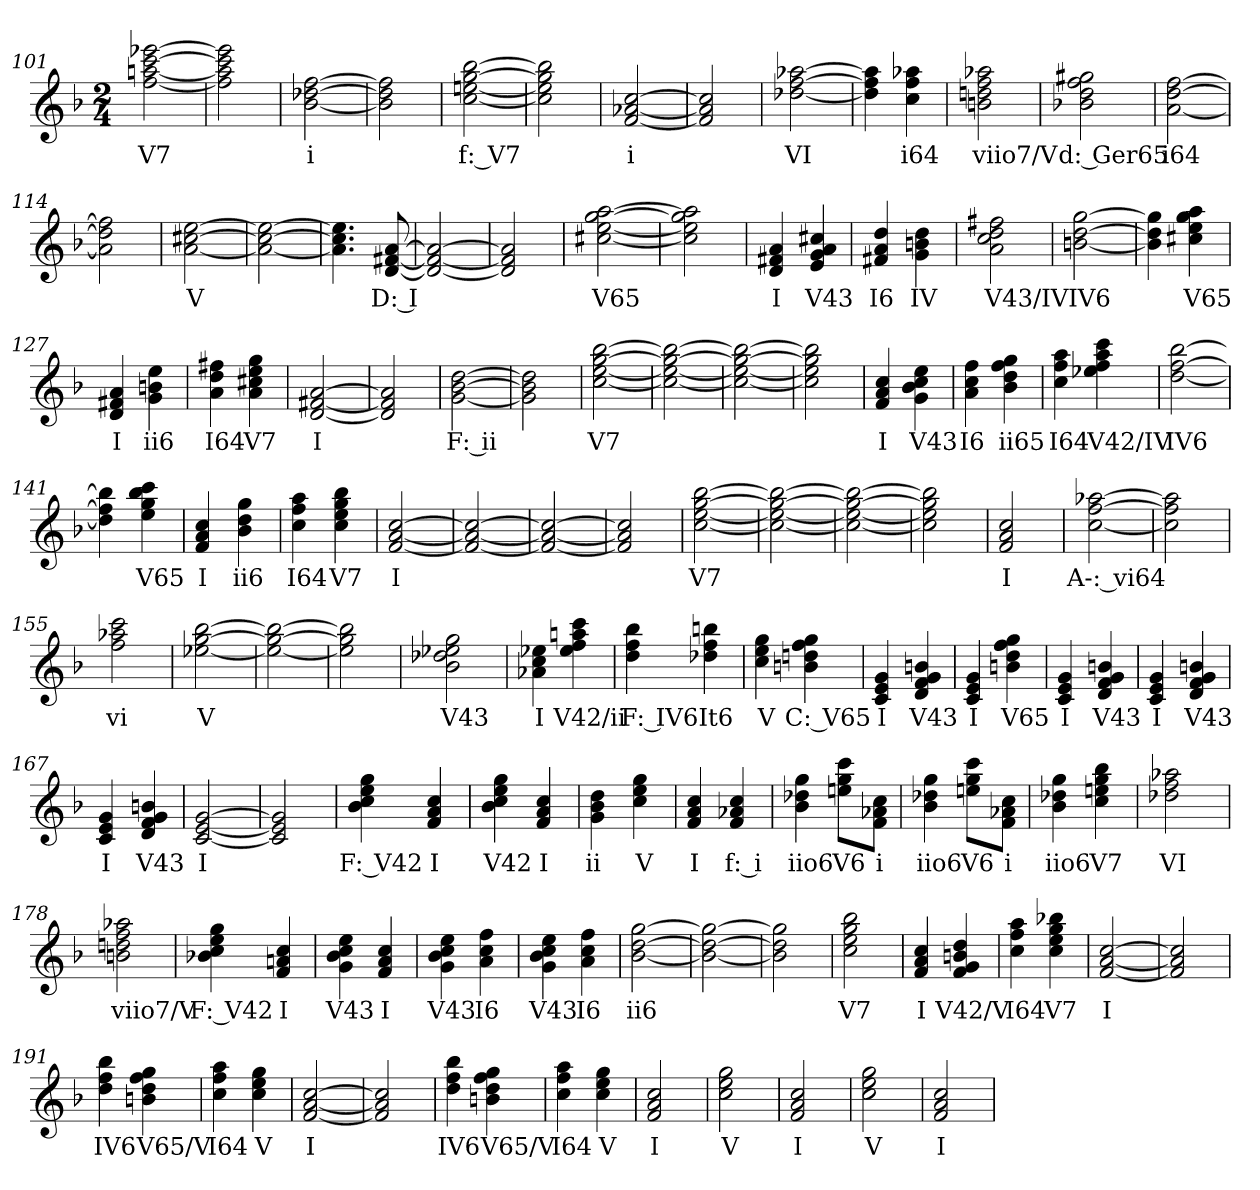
**kern	**text
*part1	*part1
*staff1	*staff1
*k[b-]	*
*F:	*
*M2/4	*
=101	=101
[2ff [2aan [2ccc [2eee-X	V7
=102	=102
2ff] 2aa] 2ccc] 2eee-]	.
=103	=103
[2b- [2dd-X [2ff	i
=104	=104
2b-] 2dd-] 2ff]	.
=105	=105
[2cc [2een [2gg [2bb-	f: V7
=106	=106
2cc] 2ee] 2gg] 2bb-]	.
=107	=107
[2f [2a-X [2cc	i
=108	=108
2f] 2a-] 2cc]	.
=109	=109
[2dd-X [2ff [2aa-X	VI
=110	=110
4dd-] 4ff] 4aa-]	.
4cc 4ff 4aa-X	i64
=111	=111
2bn 2ddn 2ff 2aa-X	viio7/V
=112	=112
2b-X 2dd 2ff 2gg#X	d: Ger65
=113	=113
[2a [2dd [2ff	i64
=114	=114
2a] 2dd] 2ff]	.
=115	=115
[2a [2cc#X [2ee	V
=116	=116
2a_ 2cc#_ 2ee_	.
=117	=117
4.a] 4.cc#] 4.ee]	.
[8d [8f#X [8a	D: I
=118	=118
2d_ 2f#_ 2a_	.
=119	=119
2d] 2f#] 2a]	.
=120	=120
[2cc#X [2ee [2gg [2aa	V65
=121	=121
2cc#] 2ee] 2gg] 2aa]	.
=122	=122
4d 4f#X 4a	I
4e 4g 4a 4cc#X	V43
=123	=123
4f#X 4a 4dd	I6
4g 4bn 4dd	IV
=124	=124
2a 2cc 2dd 2ff#X	V43/IV
=125	=125
[2bn [2dd [2gg	IV6
=126	=126
4b] 4dd] 4gg]	.
4cc#X 4ee 4gg 4aa	V65
=127	=127
4d 4f#X 4a	I
4g 4bn 4ee	ii6
=128	=128
4a 4dd 4ff#X	I64
4a 4cc#X 4ee 4gg	V7
=129	=129
[2d [2f#X [2a	I
=130	=130
2d] 2f#] 2a]	.
=131	=131
[2g [2b- [2dd	F: ii
=132	=132
2g] 2b-] 2dd]	.
=133	=133
[2cc [2ee [2gg [2bb-	V7
=134	=134
2cc_ 2ee_ 2gg_ 2bb-_	.
=135	=135
2cc_ 2ee_ 2gg_ 2bb-_	.
=136	=136
2cc] 2ee] 2gg] 2bb-]	.
=137	=137
4f 4a 4cc	I
4g 4b- 4cc 4ee	V43
=138	=138
4a 4cc 4ff	I6
4b- 4dd 4ff 4gg	ii65
=139	=139
4cc 4ff 4aa	I64
4ee-X 4ff 4aa 4ccc	V42/IV
=140	=140
[2dd [2ff [2bb-	IV6
=141	=141
4dd] 4ff] 4bb-]	.
4ee 4gg 4bb- 4ccc	V65
=142	=142
4f 4a 4cc	I
4b- 4dd 4gg	ii6
=143	=143
4cc 4ff 4aa	I64
4cc 4ee 4gg 4bb-	V7
=144	=144
[2f [2a [2cc	I
=145	=145
2f_ 2a_ 2cc_	.
=146	=146
2f_ 2a_ 2cc_	.
=147	=147
2f] 2a] 2cc]	.
=148	=148
[2cc [2ee [2gg [2bb-	V7
=149	=149
2cc_ 2ee_ 2gg_ 2bb-_	.
=150	=150
2cc_ 2ee_ 2gg_ 2bb-_	.
=151	=151
2cc] 2ee] 2gg] 2bb-]	.
=152	=152
2f 2a 2cc	I
=153	=153
[2cc [2ff [2aa-X	A-: vi64
=154	=154
2cc] 2ff] 2aa-]	.
=155	=155
2ff 2aa-X 2ccc	vi
=156	=156
[2ee-X [2gg [2bb-	V
=157	=157
2ee-_ 2gg_ 2bb-_	.
=158	=158
2ee-] 2gg] 2bb-]	.
=159	=159
2b- 2dd-X 2ee-X 2gg	V43
=160	=160
4a-X 4cc 4ee-X	I
4ee- 4ff 4aan 4ccc	V42/ii
=161	=161
4dd 4ff 4bb-	F: IV6
4dd-X 4ff 4bbn	It6
=162	=162
4cc 4ee 4gg	V
4bn 4ddn 4ff 4gg	C: V65
=163	=163
4c 4e 4g	I
4d 4f 4g 4bn	V43
=164	=164
4c 4e 4g	I
4bn 4dd 4ff 4gg	V65
=165	=165
4c 4e 4g	I
4d 4f 4g 4bn	V43
=166	=166
4c 4e 4g	I
4d 4f 4g 4bn	V43
=167	=167
4c 4e 4g	I
4d 4f 4g 4bn	V43
=168	=168
[2c [2e [2g	I
=169	=169
2c] 2e] 2g]	.
=170	=170
4b- 4cc 4ee 4gg	F: V42
4f 4a 4cc	I
=171	=171
4b- 4cc 4ee 4gg	V42
4f 4a 4cc	I
=172	=172
4g 4b- 4dd	ii
4cc 4ee 4gg	V
=173	=173
4f 4a 4cc	I
4f 4a-X 4cc	f: i
=174	=174
4b- 4dd-X 4gg	iio6
8een 8gg 8cccL	V6
8f 8a-X 8ccJ	i
=175	=175
4b- 4dd-X 4gg	iio6
8een 8gg 8cccL	V6
8f 8a-X 8ccJ	i
=176	=176
4b- 4dd-X 4gg	iio6
4cc 4een 4gg 4bb-	V7
=177	=177
2dd-X 2ff 2aa-X	VI
=178	=178
2bn 2ddn 2ff 2aa-X	viio7/V
=179	=179
4b-X 4cc 4ee 4gg	F: V42
4f 4an 4cc	I
=180	=180
4g 4b- 4cc 4ee	V43
4f 4a 4cc	I
=181	=181
4g 4b- 4cc 4ee	V43
4a 4cc 4ff	I6
=182	=182
4g 4b- 4cc 4ee	V43
4a 4cc 4ff	I6
=183	=183
[2b- [2dd [2gg	ii6
=184	=184
2b-_ 2dd_ 2gg_	.
=185	=185
2b-] 2dd] 2gg]	.
=186	=186
2cc 2ee 2gg 2bb-	V7
=187	=187
4f 4a 4cc	I
4f 4g 4bn 4dd	V42/V
=188	=188
4cc 4ff 4aa	I64
4cc 4ee 4gg 4bb-X	V7
=189	=189
[2f [2a [2cc	I
=190	=190
2f] 2a] 2cc]	.
=191	=191
4dd 4ff 4bb-	IV6
4bn 4dd 4ff 4gg	V65/V
=192	=192
4cc 4ff 4aa	I64
4cc 4ee 4gg	V
=193	=193
[2f [2a [2cc	I
=194	=194
2f] 2a] 2cc]	.
=195	=195
4dd 4ff 4bb-	IV6
4bn 4dd 4ff 4gg	V65/V
=196	=196
4cc 4ff 4aa	I64
4cc 4ee 4gg	V
=197	=197
2f 2a 2cc	I
=198	=198
2cc 2ee 2gg	V
=199	=199
2f 2a 2cc	I
=200	=200
2cc 2ee 2gg	V
=201	=201
2f 2a 2cc	I
=	=
*-	*-
